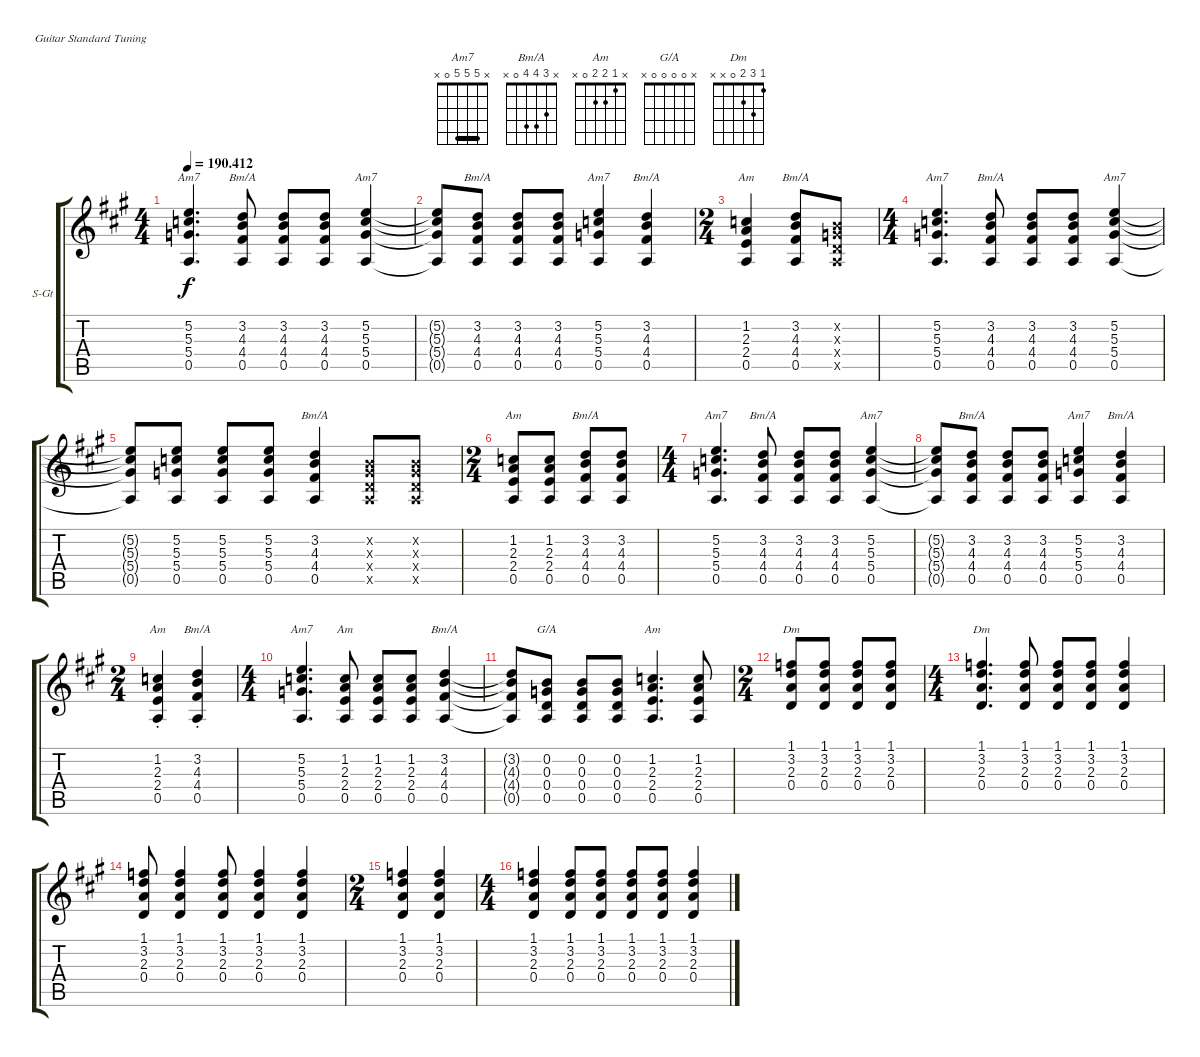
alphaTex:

\defaultSystemsLayout 4
\bracketExtendMode groupsimilarinstruments
\firstSystemTrackNameOrientation horizontal
\otherSystemsTrackNameOrientation horizontal
\track ("Gtr. 1 (acous.)" "S-Gt") {instrument acousticguitarsteel}
\staff {score tabs}
\tuning (E4 B3 G3 D3 A2 E2)
\chord ("Am7" x 5 5 5 0 x) {barre (5 5)}
\chord ("Bm/A" x 3 4 4 0 x)
\chord ("Am" x 1 2 2 0 x)
\chord ("G/A" x 0 0 0 0 x)
\chord ("Dm" 1 3 2 0 x x)
\ts (4 4)
\tempo
190.412
\accidentals auto
\clef g2
\ottava regular
\simile none
\ks a
(0.5 5.4 5.3 5.2).4{d ch "Am7" dy f} (0.5 4.4 4.3 3.2).8{ch "Bm/A"} (0.5 4.4 4.3 3.2).8 (0.5 4.4 4.3 3.2).8 (0.5 5.4 5.3 5.2).4{ch "Am7"} |
(0.5{t} 5.4{t} 5.3{t} 5.2{t}).8 (0.5 4.4 4.3 3.2).8{ch "Bm/A"} (0.5 4.4 4.3 3.2).8 (0.5 4.4 4.3 3.2).8 (0.5 5.4 5.3 5.2).4{ch "Am7"} (0.5 4.4 4.3 3.2).4{ch "Bm/A"} |
\ts (2 4)
(0.5 2.4 2.3 1.2).4{ch "Am"} (0.5 4.4 4.3 3.2).8{ch "Bm/A"} (0.2{x} 0.3{x} 0.4{x} 0.5{x}).8 |
\ts (4 4)
(0.5 5.4 5.3 5.2).4{d ch "Am7"} (0.5 4.4 4.3 3.2).8{ch "Bm/A"} (0.5 4.4 4.3 3.2).8 (0.5 4.4 4.3 3.2).8 (0.5 5.4 5.3 5.2).4{ch "Am7"} |
(0.5{t} 5.4{t} 5.3{t} 5.2{t}).8 (0.5 5.4 5.3 5.2).8 (0.5 5.4 5.3 5.2).8 (0.5 5.4 5.3 5.2).8 (0.5 4.4 4.3 3.2).4{ch "Bm/A"} (0.5{x} 0.4{x} 0.3{x} 0.2{x}).8 (0.2{x} 0.3{x} 0.4{x} 0.5{x}).8 |
\ts (2 4)
(0.5 2.4 2.3 1.2).8{ch "Am"} (0.5 2.4 2.3 1.2).8 (0.5 4.4 4.3 3.2).8{ch "Bm/A"} (0.5 4.4 4.3 3.2).8 |
\ts (4 4)
(0.5 5.4 5.3 5.2).4{d ch "Am7"} (0.5 4.4 4.3 3.2).8{ch "Bm/A"} (0.5 4.4 4.3 3.2).8 (0.5 4.4 4.3 3.2).8 (0.5 5.4 5.3 5.2).4{ch "Am7"} |
(0.5{t} 5.4{t} 5.3{t} 5.2{t}).8 (0.5 4.4 4.3 3.2).8{ch "Bm/A"} (0.5 4.4 4.3 3.2).8 (0.5 4.4 4.3 3.2).8 (0.5 5.4 5.3 5.2).4{ch "Am7"} (0.5 4.4 4.3 3.2).4{ch "Bm/A"} |
\ts (2 4)
(0.5 2.4 2.3 1.2{st}).4{ch "Am"} (0.5 4.4 4.3{st} 3.2).4{ch "Bm/A"} |
\ts (4 4)
(0.5 5.4 5.3 5.2).4{d ch "Am7"} (0.5 2.4 2.3 1.2).8{ch "Am"} (0.5 2.4 2.3 1.2).8 (0.5 2.4 2.3 1.2).8 (0.5 4.4 4.3 3.2).4{ch "Bm/A"} |
(4.4{t} 0.5{t} 4.3{t} 3.2{t}).8 (0.5 0.4 0.3 0.2).8{ch "G/A"} (0.5 0.4 0.3 0.2).8 (0.5 0.4 0.3 0.2).8 (0.5 2.4 2.3 1.2).4{d ch "Am"} (0.5 2.4 2.3 1.2).8 |
\ts (2 4)
(0.4 2.3 3.2 1.1).8{ch "Dm"} (0.4 2.3 3.2 1.1).8 (0.4 2.3 3.2 1.1).8 (0.4 2.3 3.2 1.1).8 |
\ts (4 4)
(1.1 3.2 2.3 0.4).4{d ch "Dm"} (0.4 2.3 3.2 1.1).8 (0.4 2.3 3.2 1.1).8 (0.4 2.3 3.2 1.1).8 (0.4 2.3 3.2 1.1).4 |
(0.4 2.3 3.2 1.1).8 (0.4 2.3 3.2 1.1).4 (0.4 2.3 3.2 1.1).8 (0.4 2.3 3.2 1.1).4 (0.4 2.3 3.2 1.1).4 |
\ts (2 4)
(0.4 2.3 3.2 1.1).4 (0.4 2.3 3.2 1.1).4 |
\ts (4 4)
(0.4 2.3 3.2 1.1).4 (0.4 2.3 3.2 1.1).8 (0.4 2.3 3.2 1.1).8 (0.4 2.3 3.2 1.1).8 (0.4 2.3 3.2 1.1).8 (0.4 2.3 3.2 1.1).4
